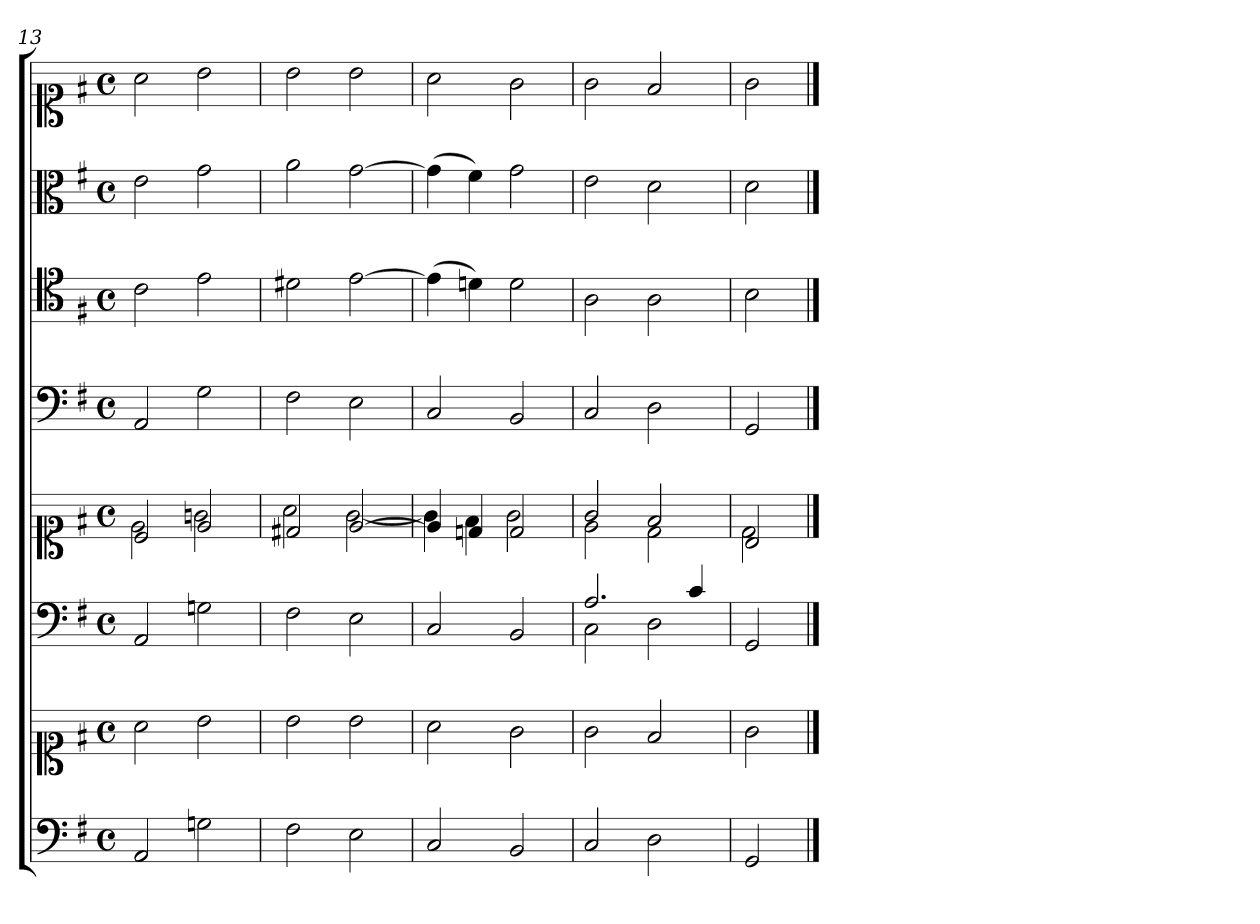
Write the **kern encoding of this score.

**kern	**kern	**kern	**kern	**kern	**kern	**kern	**kern
*part6	*part6	*part5	*part5	*part4	*part3	*part2	*part1
*staff8	*staff7	*staff6	*staff5	*staff4	*staff3	*staff2	*staff1
*clefF4	*clefC1	*clefF4	*clefC1	*clefF4	*clefC4	*clefC3	*clefC1
*k[f#]	*k[f#]	*k[f#]	*k[f#]	*k[f#]	*k[f#]	*k[f#]	*k[f#]
*G:	*G:	*G:	*G:	*G:	*G:	*G:	*G:
*M4/4	*M4/4	*M4/4	*M4/4	*M4/4	*M4/4	*M4/4	*M4/4
*met(c)	*met(c)	*met(c)	*met(c)	*met(c)	*met(c)	*met(c)	*met(c)
=13	=13	=13	=13	=13	=13	=13	=13
*	*	*	*^	*	*	*	*
2AA	2a	2AA	2c	2e	2AA	2c	2e	2a
2Gn	2b	2Gn	2e	2gn	2G	2e	2g	2b
=14	=14	=14	=14	=14	=14	=14	=14	=14
2F#	2b	2F#	2d#X	2a	2F#	2d#X	2a	2b
2E	2b	2E	[2e	[2g	2E	[2e	[2g	2b
=15	=15	=15	=15	=15	=15	=15	=15	=15
2C	2a	2C	4e]	4g]	2C	(4e]	(4g]	2a
.	.	.	4dn	4f#	.	4dn)	4f#)	.
2BB	2g	2BB	2d	2g	2BB	2d	2g	2g
=16	=16	=16	=16	=16	=16	=16	=16	=16
*	*	*^	*	*	*	*	*	*
2C	2g	2.A	2C	2g	2e	2C	2A	2e	2g
2D	2f#	.	2D	2f#	2d	2D	2A	2d	2f#
.	.	4c	.	.	.	.	.	.	.
*	*	*v	*v	*	*	*	*	*	*
=17	=17	=17	=17	=17	=17	=17	=17	=17
2GG	2g	2GG	2B	2d	2GG	2B	2d	2g
*	*	*	*v	*v	*	*	*	*
==	==	==	==	==	==	==	==
*-	*-	*-	*-	*-	*-	*-	*-
